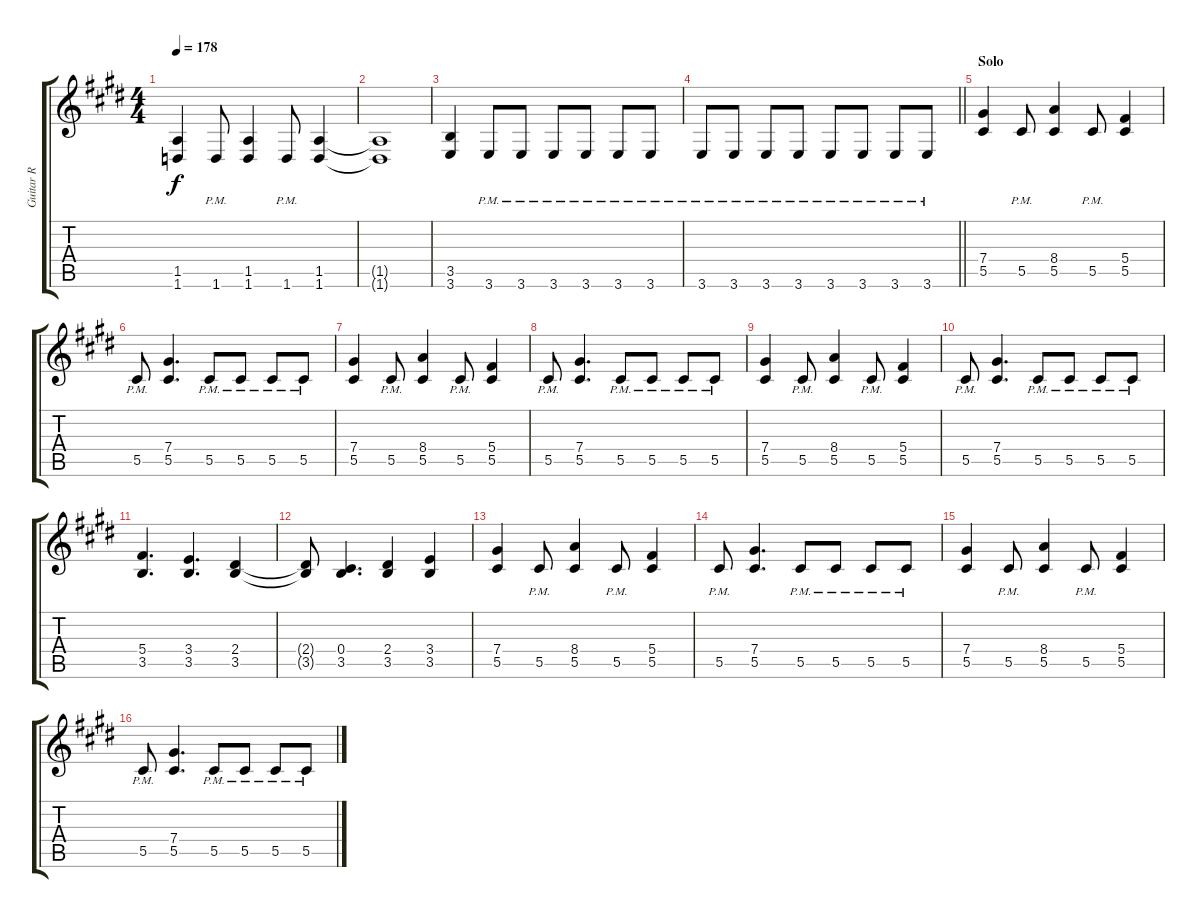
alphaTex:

\track ("Guitar R" "Guitar R") {instrument overdrivenguitar}
\staff {score tabs}
\tuning (Eb4 Bb3 Gb3 Db3 Ab2 Db2) {hide}
\ts (4 4)
\tempo 178
\clef g2
\ks e
(1.5 1.6).4{dy f} 1.6{pm}.8 (1.5 1.6).4 1.6{pm}.8 (1.5 1.6).4 |
(1.5{t} 1.6{t}).1 |
(3.5 3.6).4 3.6{pm}.8 3.6{pm}.8 3.6{pm}.8 3.6{pm}.8 3.6{pm}.8 3.6{pm}.8 |
\barLineRight lightlight
3.6{pm}.8 3.6{pm}.8 3.6{pm}.8 3.6{pm}.8 3.6{pm}.8 3.6{pm}.8 3.6{pm}.8 3.6{pm}.8 |
\section ("" "Solo")
(7.4 5.5).4 5.5{pm}.8 (8.4 5.5).4 5.5{pm}.8 (5.4 5.5).4 |
5.5{pm}.8 (7.4 5.5).4{d} 5.5{pm}.8 5.5{pm}.8 5.5{pm}.8 5.5{pm}.8 |
(7.4 5.5).4 5.5{pm}.8 (8.4 5.5).4 5.5{pm}.8 (5.4 5.5).4 |
5.5{pm}.8 (7.4 5.5).4{d} 5.5{pm}.8 5.5{pm}.8 5.5{pm}.8 5.5{pm}.8 |
(7.4 5.5).4 5.5{pm}.8 (8.4 5.5).4 5.5{pm}.8 (5.4 5.5).4 |
5.5{pm}.8 (7.4 5.5).4{d} 5.5{pm}.8 5.5{pm}.8 5.5{pm}.8 5.5{pm}.8 |
(5.4 3.5).4{d} (3.4 3.5).4{d} (2.4 3.5).4 |
(2.4{t} 3.5{t}).8 (0.4 3.5).4{d} (2.4 3.5).4 (3.4 3.5).4 |
(7.4 5.5).4 5.5{pm}.8 (8.4 5.5).4 5.5{pm}.8 (5.4 5.5).4 |
5.5{pm}.8 (7.4 5.5).4{d} 5.5{pm}.8 5.5{pm}.8 5.5{pm}.8 5.5{pm}.8 |
(7.4 5.5).4 5.5{pm}.8 (8.4 5.5).4 5.5{pm}.8 (5.4 5.5).4 |
5.5{pm}.8 (7.4 5.5).4{d} 5.5{pm}.8 5.5{pm}.8 5.5{pm}.8 5.5{pm}.8
